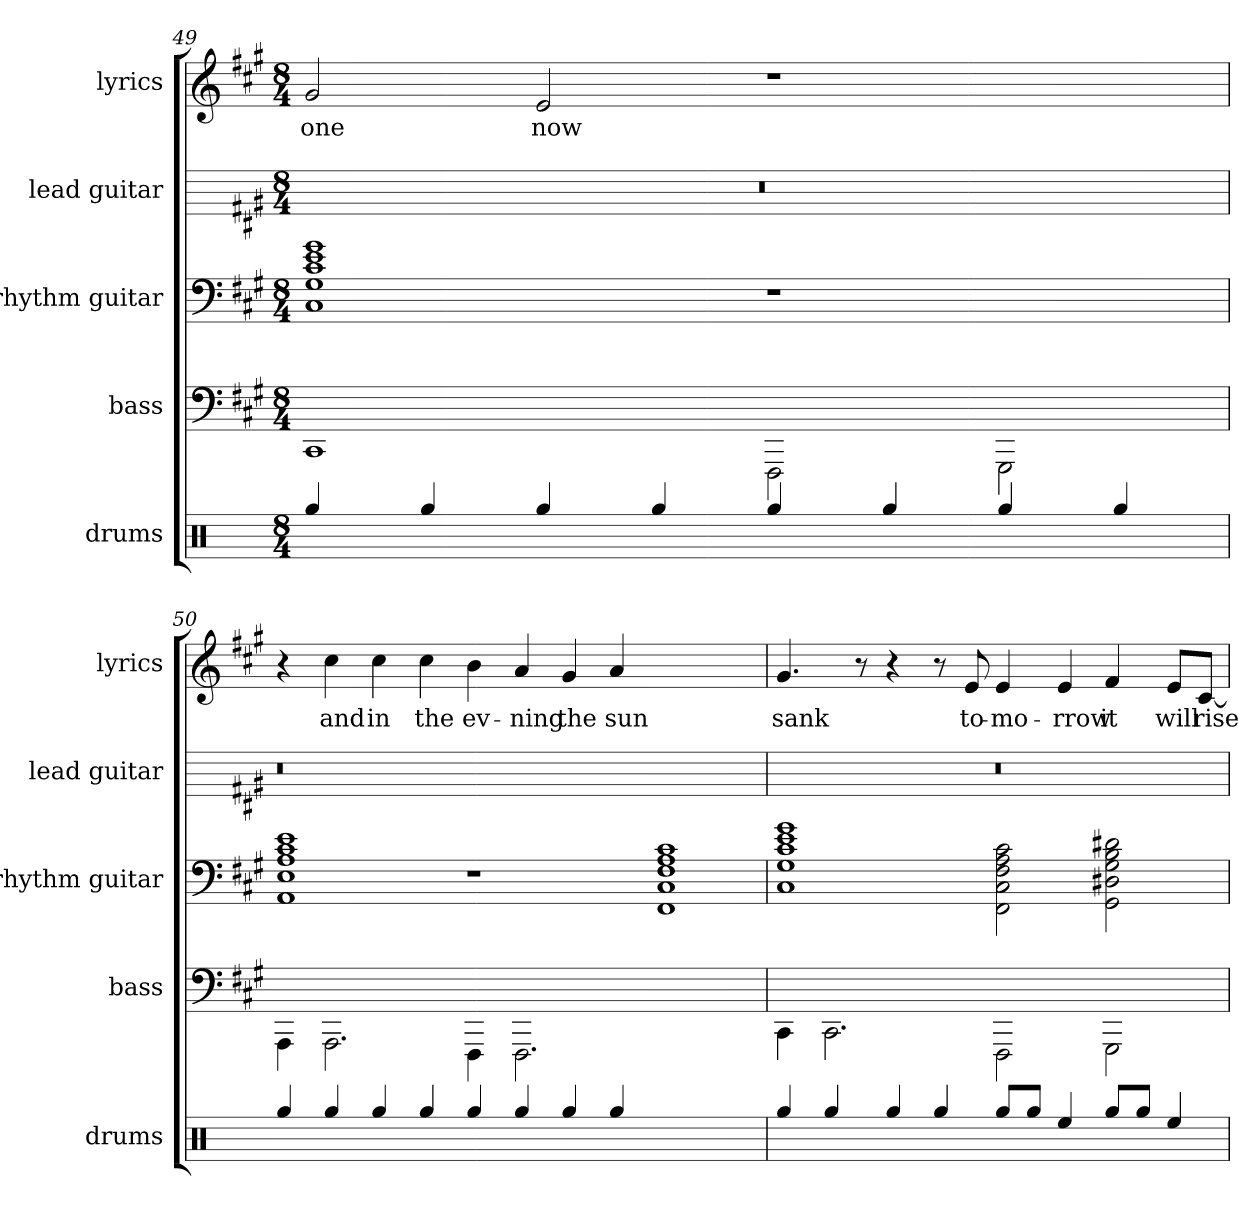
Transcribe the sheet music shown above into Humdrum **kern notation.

**kern	**kern	**kern	**kern	**kern	**text
*part5	*part4	*part3	*part2	*part1	*part1
*staff5	*staff4	*staff3	*staff2	*staff1	*staff1
*I"drums	*I"bass	*I"rhythm guitar	*I"lead guitar	*I"lyrics	*
*I'drums	*I'bass	*I'rhythm guitar	*I'lead guitar	*I'lyrics	*
!!LO:LB:g=z
*clefX	*	*	*	*clefG2	*
*	*ITrd7c12	*	*	*	*
*k[]	*k[f#c#g#]	*k[f#c#g#]	*k[f#c#g#]	*k[f#c#g#]	*
*M8/4	*M8/4	*M8/4	*M8/4	*M8/4	*
=49	=49	=49	=49	=49	=49
!	!	!	!	!	!LO:LY:b
4Rgg/	1CCC#	1C# 1G# 1c# 1e 1g#	0r	2g#/	-one
4Rgg/	.	.	.	.	.
!	!	!	!	!	!LO:LY:b
4Rgg/	.	.	.	2e/	now
4Rgg/	.	.	.	.	.
4Rgg/	2FFFF#\	1r	.	1r	.
4Rgg/	.	.	.	.	.
4Rgg/	2GGGG#\	.	.	.	.
4Rgg/	.	.	.	.	.
=50	=50	=50	=50	=50	=50
4Rgg/	4AAAA\	1AA 1E 1A 1c# 1e	0r	4r	.
!	!	!	!	!	!LO:LY:b
4Rgg/	2.AAAA\	.	.	4cc#\	and
!	!	!	!	!	!LO:LY:b
4Rgg/	.	.	.	4cc#\	in
!	!	!	!	!	!LO:LY:b
4Rgg/	.	.	.	4cc#\	the
!	!	!	!	!	!LO:LY:b
4Rgg/	4FFFF#\	1r	.	4b\	ev-
!	!	!	!	!	!LO:LY:b
4Rgg/	2.FFFF#\	.	.	4a/	-ning
!	!	!	!	!	!LO:LY:b
4Rgg/	.	.	.	4g#/	the
!	!	!	!	!	!LO:LY:b
4Rgg/	.	.	.	4a/	sun
1ryy	1ryy	1FF# 1C# 1F# 1A 1c#	1ryy	1ryy	.
!!LO:PB:g=z
=51	=51	=51	=51	=51	=51
!	!	!	!	!	!LO:LY:b
4Rgg/	4CCC#\	1C# 1G# 1c# 1e 1g#	0r	4.g#/	sank
4Rgg/	2.CCC#\	.	.	.	.
.	.	.	.	8r	.
4Rgg/	.	.	.	4r	.
4Rgg/	.	.	.	8r	.
!	!	!	!	!	!LO:LY:b
.	.	.	.	8e/	to-
!	!	!	!	!	!LO:LY:b
8Rgg/L	2FFFF#\	2FF#\ 2C#\ 2F#\ 2A\ 2c#\	.	4e/	-mo-
8Rgg/J	.	.	.	.	.
!	!	!	!	!	!LO:LY:b
4Ree/	.	.	.	4e/	-rrow
!	!	!	!	!	!LO:LY:b
8Rgg/L	2GGGG#\	2GG#\ 2D#\ 2G#\ 2B\ 2d#\	.	4f#/	it
8Rgg/J	.	.	.	.	.
!	!	!	!	!	!LO:LY:b
4Ree/	.	.	.	8e/L	will
!	!	!	!	!	!LO:LY:b
.	.	.	.	[8c#/J	rise
=	=	=	=	=	=
*-	*-	*-	*-	*-	*-
